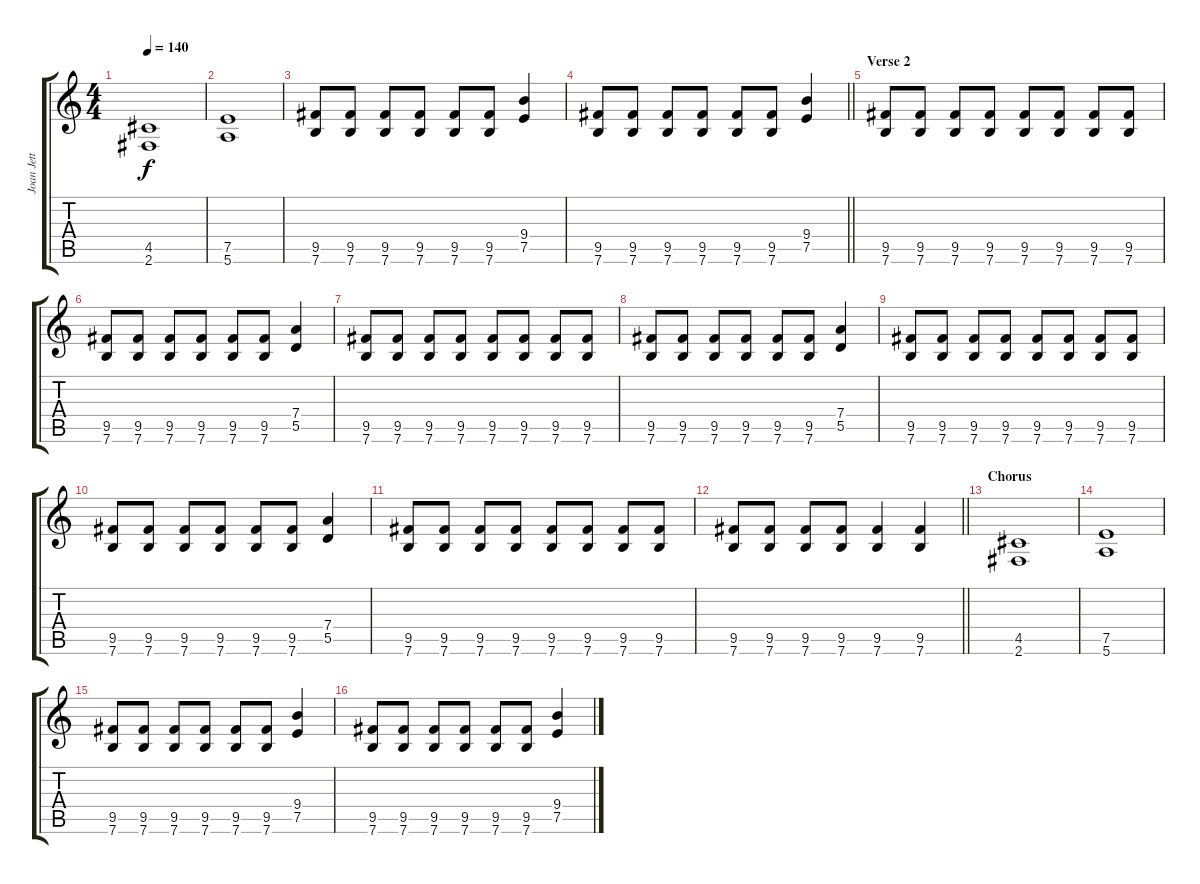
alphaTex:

\track ("Joan Jett " "Joan Jett ") {instrument distortionguitar}
\staff {score tabs}
\tuning (E4 B3 G3 D3 A2 E2) {hide}
\ts (4 4)
\tempo 140
\clef g2
\ks c
(4.5 2.6).1{dy f} |
(7.5 5.6).1 |
(9.5 7.6).8 (9.5 7.6).8 (9.5 7.6).8 (9.5 7.6).8 (9.5 7.6).8 (9.5 7.6).8 (9.4 7.5).4 |
\barLineRight lightlight
(9.5 7.6).8 (9.5 7.6).8 (9.5 7.6).8 (9.5 7.6).8 (9.5 7.6).8 (9.5 7.6).8 (9.4 7.5).4 |
\section ("" "Verse 2")
(9.5 7.6).8 (9.5 7.6).8 (9.5 7.6).8 (9.5 7.6).8 (9.5 7.6).8 (9.5 7.6).8 (9.5 7.6).8 (9.5 7.6).8 |
(9.5 7.6).8 (9.5 7.6).8 (9.5 7.6).8 (9.5 7.6).8 (9.5 7.6).8 (9.5 7.6).8 (7.4 5.5).4 |
(9.5 7.6).8 (9.5 7.6).8 (9.5 7.6).8 (9.5 7.6).8 (9.5 7.6).8 (9.5 7.6).8 (9.5 7.6).8 (9.5 7.6).8 |
(9.5 7.6).8 (9.5 7.6).8 (9.5 7.6).8 (9.5 7.6).8 (9.5 7.6).8 (9.5 7.6).8 (7.4 5.5).4 |
(9.5 7.6).8 (9.5 7.6).8 (9.5 7.6).8 (9.5 7.6).8 (9.5 7.6).8 (9.5 7.6).8 (9.5 7.6).8 (9.5 7.6).8 |
(9.5 7.6).8 (9.5 7.6).8 (9.5 7.6).8 (9.5 7.6).8 (9.5 7.6).8 (9.5 7.6).8 (7.4 5.5).4 |
(9.5 7.6).8 (9.5 7.6).8 (9.5 7.6).8 (9.5 7.6).8 (9.5 7.6).8 (9.5 7.6).8 (9.5 7.6).8 (9.5 7.6).8 |
\barLineRight lightlight
(9.5 7.6).8 (9.5 7.6).8 (9.5 7.6).8 (9.5 7.6).8 (9.5 7.6).4 (9.5 7.6).4 |
\section ("" "Chorus")
(4.5 2.6).1 |
(7.5 5.6).1 |
(9.5 7.6).8 (9.5 7.6).8 (9.5 7.6).8 (9.5 7.6).8 (9.5 7.6).8 (9.5 7.6).8 (9.4 7.5).4 |
(9.5 7.6).8 (9.5 7.6).8 (9.5 7.6).8 (9.5 7.6).8 (9.5 7.6).8 (9.5 7.6).8 (9.4 7.5).4
